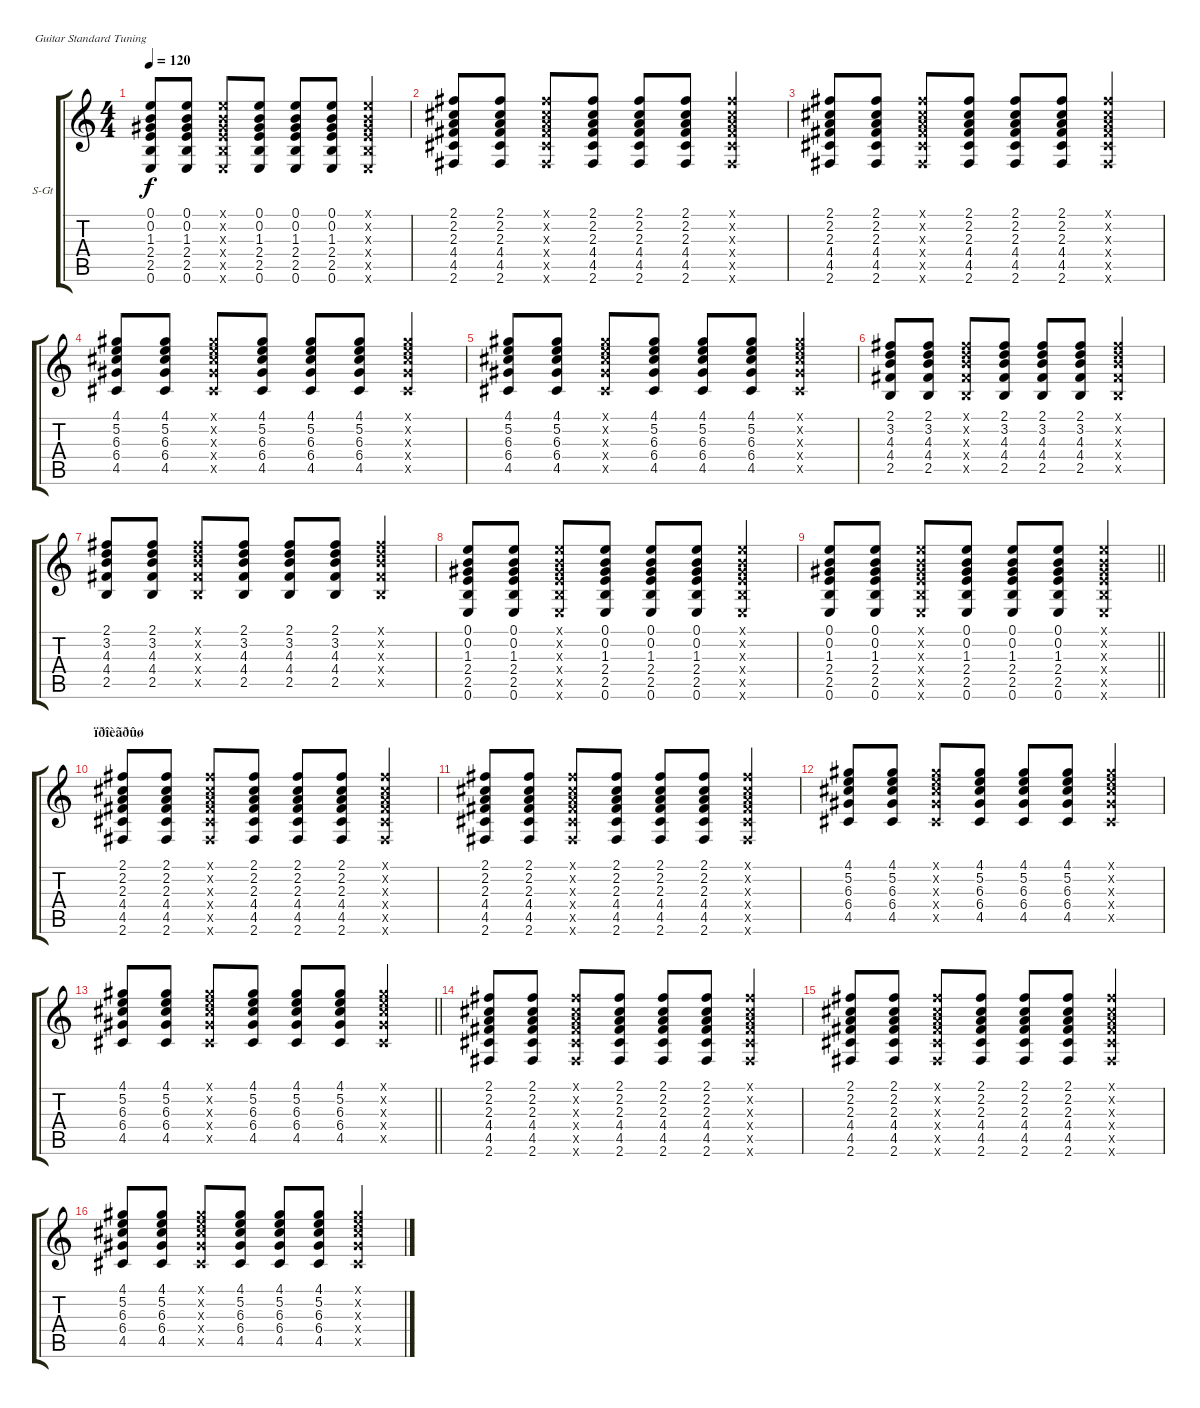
\bracketExtendMode groupsimilarinstruments
\firstSystemTrackNameOrientation horizontal
\otherSystemsTrackNameOrientation horizontal
\track ("Â. Öîé" "S-Gt") {instrument acousticguitarsteel}
\staff {score tabs}
\tuning (E4 B3 G3 D3 A2 E2)
\ts (4 4)
\tempo 120
\clef g2
\ks c
(0.1 0.2 1.3 2.4 2.5 0.6).8{dy f} (0.1 0.2 1.3 2.4 2.5 0.6).8 (0.1{x} 0.2{x} 1.3{x} 2.4{x} 2.5{x} 0.6{x}).8 (0.1 0.2 1.3 2.4 2.5 0.6).8 (0.1 0.2 1.3 2.4 2.5 0.6).8 (0.1 0.2 1.3 2.4 2.5 0.6).8 (0.1{x} 0.2{x} 1.3{x} 2.4{x} 2.5{x} 0.6{x}).4 |
(2.1 2.2 2.3 4.4 4.5 2.6).8 (2.1 2.2 2.3 4.4 4.5 2.6).8 (2.1{x} 2.2{x} 2.3{x} 4.4{x} 4.5{x} 2.6{x}).8 (2.1 2.2 2.3 4.4 4.5 2.6).8 (2.1 2.2 2.3 4.4 4.5 2.6).8 (2.1 2.2 2.3 4.4 4.5 2.6).8 (2.1{x} 2.2{x} 2.3{x} 4.4{x} 4.5{x} 2.6{x}).4 |
(2.1 2.2 2.3 4.4 4.5 2.6).8 (2.1 2.2 2.3 4.4 4.5 2.6).8 (2.1{x} 2.2{x} 2.3{x} 4.4{x} 4.5{x} 2.6{x}).8 (2.1 2.2 2.3 4.4 4.5 2.6).8 (2.1 2.2 2.3 4.4 4.5 2.6).8 (2.1 2.2 2.3 4.4 4.5 2.6).8 (2.1{x} 2.2{x} 2.3{x} 4.4{x} 4.5{x} 2.6{x}).4 |
(4.1 5.2 6.3 6.4 4.5).8 (4.1 5.2 6.3 6.4 4.5).8 (4.1{x} 5.2{x} 6.3{x} 6.4{x} 4.5{x}).8 (4.1 5.2 6.3 6.4 4.5).8 (4.1 5.2 6.3 6.4 4.5).8 (4.1 5.2 6.3 6.4 4.5).8 (4.1{x} 5.2{x} 6.3{x} 6.4{x} 4.5{x}).4 |
(4.1 5.2 6.3 6.4 4.5).8 (4.1 5.2 6.3 6.4 4.5).8 (4.1{x} 5.2{x} 6.3{x} 6.4{x} 4.5{x}).8 (4.1 5.2 6.3 6.4 4.5).8 (4.1 5.2 6.3 6.4 4.5).8 (4.1 5.2 6.3 6.4 4.5).8 (4.1{x} 5.2{x} 6.3{x} 6.4{x} 4.5{x}).4 |
(2.1 3.2 4.3 4.4 2.5).8 (2.1 3.2 4.3 4.4 2.5).8 (2.1{x} 3.2{x} 4.3{x} 4.4{x} 2.5{x}).8 (2.1 3.2 4.3 4.4 2.5).8 (2.1 3.2 4.3 4.4 2.5).8 (2.1 3.2 4.3 4.4 2.5).8 (2.1{x} 3.2{x} 4.3{x} 4.4{x} 2.5{x}).4 |
(2.1 3.2 4.3 4.4 2.5).8 (2.1 3.2 4.3 4.4 2.5).8 (2.1{x} 3.2{x} 4.3{x} 4.4{x} 2.5{x}).8 (2.1 3.2 4.3 4.4 2.5).8 (2.1 3.2 4.3 4.4 2.5).8 (2.1 3.2 4.3 4.4 2.5).8 (2.1{x} 3.2{x} 4.3{x} 4.4{x} 2.5{x}).4 |
(0.1 0.2 1.3 2.4 2.5 0.6).8 (0.1 0.2 1.3 2.4 2.5 0.6).8 (0.1{x} 0.2{x} 1.3{x} 2.4{x} 2.5{x} 0.6{x}).8 (0.1 0.2 1.3 2.4 2.5 0.6).8 (0.1 0.2 1.3 2.4 2.5 0.6).8 (0.1 0.2 1.3 2.4 2.5 0.6).8 (0.1{x} 0.2{x} 1.3{x} 2.4{x} 2.5{x} 0.6{x}).4 |
\barLineRight lightlight
(0.1 0.2 1.3 2.4 2.5 0.6).8 (0.1 0.2 1.3 2.4 2.5 0.6).8 (0.1{x} 0.2{x} 1.3{x} 2.4{x} 2.5{x} 0.6{x}).8 (0.1 0.2 1.3 2.4 2.5 0.6).8 (0.1 0.2 1.3 2.4 2.5 0.6).8 (0.1 0.2 1.3 2.4 2.5 0.6).8 (0.1{x} 0.2{x} 1.3{x} 2.4{x} 2.5{x} 0.6{x}).4 |
\section ("" "ïðîèãðûø")
(2.1 2.2 2.3 4.4 4.5 2.6).8 (2.1 2.2 2.3 4.4 4.5 2.6).8 (2.1{x} 2.2{x} 2.3{x} 4.4{x} 4.5{x} 2.6{x}).8 (2.1 2.2 2.3 4.4 4.5 2.6).8 (2.1 2.2 2.3 4.4 4.5 2.6).8 (2.1 2.2 2.3 4.4 4.5 2.6).8 (2.1{x} 2.2{x} 2.3{x} 4.4{x} 4.5{x} 2.6{x}).4 |
(2.1 2.2 2.3 4.4 4.5 2.6).8 (2.1 2.2 2.3 4.4 4.5 2.6).8 (2.1{x} 2.2{x} 2.3{x} 4.4{x} 4.5{x} 2.6{x}).8 (2.1 2.2 2.3 4.4 4.5 2.6).8 (2.1 2.2 2.3 4.4 4.5 2.6).8 (2.1 2.2 2.3 4.4 4.5 2.6).8 (2.1{x} 2.2{x} 2.3{x} 4.4{x} 4.5{x} 2.6{x}).4 |
(4.1 5.2 6.3 6.4 4.5).8 (4.1 5.2 6.3 6.4 4.5).8 (4.1{x} 5.2{x} 6.3{x} 6.4{x} 4.5{x}).8 (4.1 5.2 6.3 6.4 4.5).8 (4.1 5.2 6.3 6.4 4.5).8 (4.1 5.2 6.3 6.4 4.5).8 (4.1{x} 5.2{x} 6.3{x} 6.4{x} 4.5{x}).4 |
\barLineRight lightlight
(4.1 5.2 6.3 6.4 4.5).8 (4.1 5.2 6.3 6.4 4.5).8 (4.1{x} 5.2{x} 6.3{x} 6.4{x} 4.5{x}).8 (4.1 5.2 6.3 6.4 4.5).8 (4.1 5.2 6.3 6.4 4.5).8 (4.1 5.2 6.3 6.4 4.5).8 (4.1{x} 5.2{x} 6.3{x} 6.4{x} 4.5{x}).4 |
(2.1 2.2 2.3 4.4 4.5 2.6).8 (2.1 2.2 2.3 4.4 4.5 2.6).8 (2.1{x} 2.2{x} 2.3{x} 4.4{x} 4.5{x} 2.6{x}).8 (2.1 2.2 2.3 4.4 4.5 2.6).8 (2.1 2.2 2.3 4.4 4.5 2.6).8 (2.1 2.2 2.3 4.4 4.5 2.6).8 (2.1{x} 2.2{x} 2.3{x} 4.4{x} 4.5{x} 2.6{x}).4 |
(2.1 2.2 2.3 4.4 4.5 2.6).8 (2.1 2.2 2.3 4.4 4.5 2.6).8 (2.1{x} 2.2{x} 2.3{x} 4.4{x} 4.5{x} 2.6{x}).8 (2.1 2.2 2.3 4.4 4.5 2.6).8 (2.1 2.2 2.3 4.4 4.5 2.6).8 (2.1 2.2 2.3 4.4 4.5 2.6).8 (2.1{x} 2.2{x} 2.3{x} 4.4{x} 4.5{x} 2.6{x}).4 |
(4.1 5.2 6.3 6.4 4.5).8 (4.1 5.2 6.3 6.4 4.5).8 (4.1{x} 5.2{x} 6.3{x} 6.4{x} 4.5{x}).8 (4.1 5.2 6.3 6.4 4.5).8 (4.1 5.2 6.3 6.4 4.5).8 (4.1 5.2 6.3 6.4 4.5).8 (4.1{x} 5.2{x} 6.3{x} 6.4{x} 4.5{x}).4
